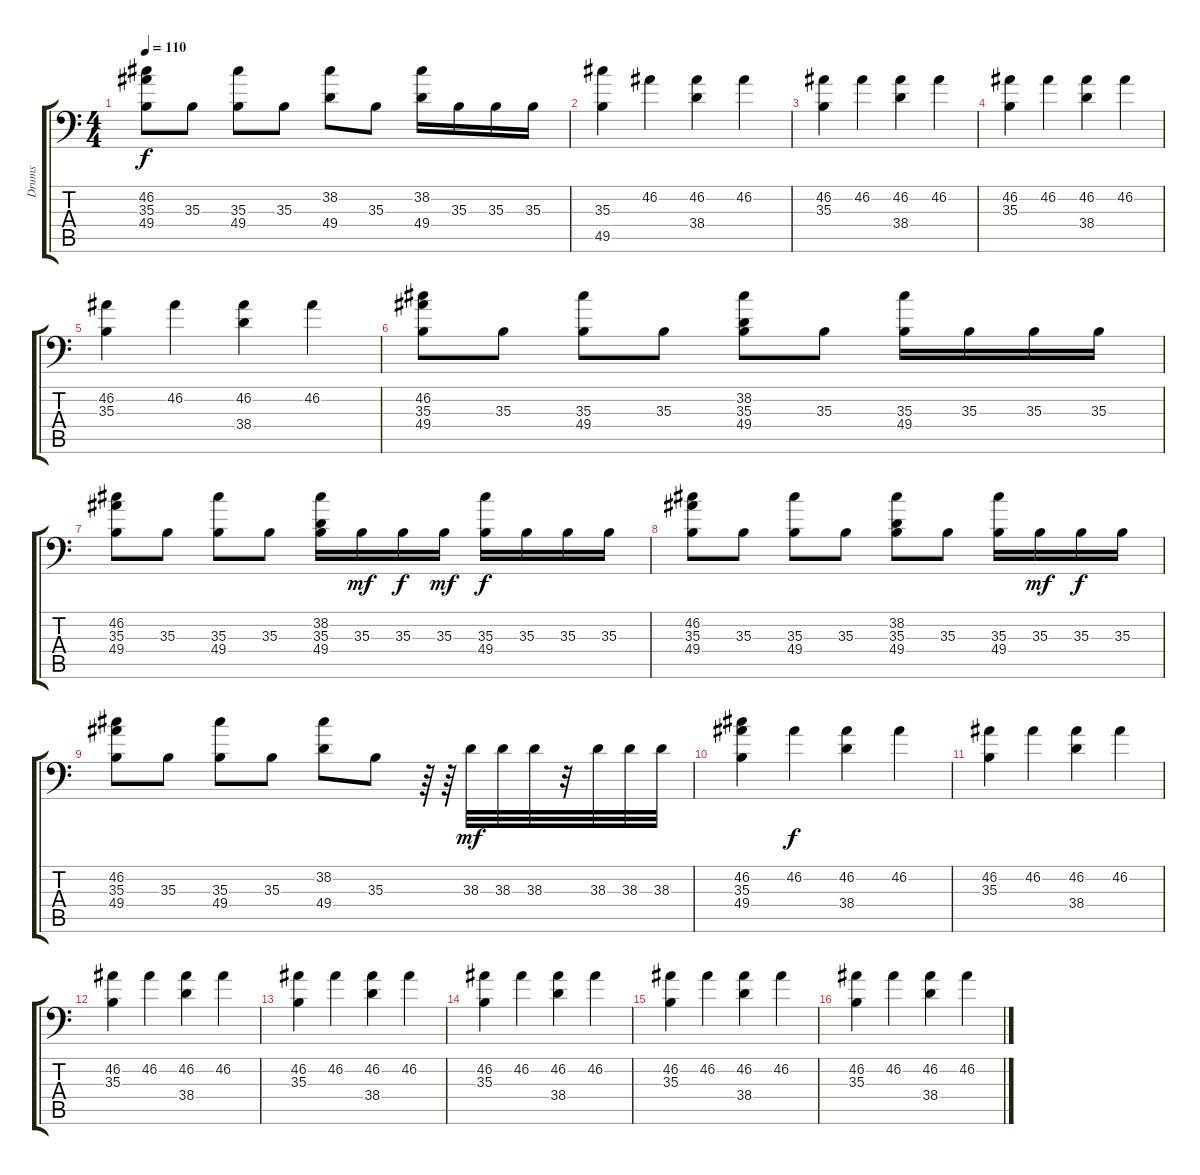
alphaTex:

\track ("Drums" "Drums") {instrument acousticgrandpiano}
\staff {score tabs}
\tuning (C-1 C-1 C-1 C-1 C-1 C-1) {hide}
\ts (4 4)
\tempo 110
\clef f4
\ks c
(46.2 35.3 49.4).8{dy f} 35.3.8 (35.3 49.4).8 35.3.8 (38.2 49.4).8 35.3.8 (38.2 49.4).16 35.3.16 35.3.16 35.3.16 |
(35.3 49.5).4 46.2.4 (46.2 38.4).4 46.2.4 |
(46.2 35.3).4 46.2.4 (46.2 38.4).4 46.2.4 |
(46.2 35.3).4 46.2.4 (46.2 38.4).4 46.2.4 |
(46.2 35.3).4 46.2.4 (46.2 38.4).4 46.2.4 |
(46.2 35.3 49.4).8 35.3.8 (35.3 49.4).8 35.3.8 (38.2 35.3 49.4).8 35.3.8 (35.3 49.4).16 35.3.16 35.3.16 35.3.16 |
(46.2 35.3 49.4).8 35.3.8 (35.3 49.4).8 35.3.8 (38.2 35.3 49.4).16 35.3.16{dy mf} 35.3.16{dy f} 35.3.16{dy mf} (35.3 49.4).16{dy f} 35.3.16 35.3.16 35.3.16 |
(46.2 35.3 49.4).8 35.3.8 (35.3 49.4).8 35.3.8 (38.2 35.3 49.4).8 35.3.8 (35.3 49.4).16 35.3.16{dy mf} 35.3.16{dy f} 35.3.16 |
(46.2 35.3 49.4).8 35.3.8 (35.3 49.4).8 35.3.8 (38.2 49.4).8 35.3.8 r.64 r.64 38.3.32{dy mf} 38.3.32 38.3.32 r.32 38.3.32 38.3.32 38.3.32 |
(46.2 35.3 49.4).4 46.2.4{dy f} (46.2 38.4).4 46.2.4 |
(46.2 35.3).4 46.2.4 (46.2 38.4).4 46.2.4 |
(46.2 35.3).4 46.2.4 (46.2 38.4).4 46.2.4 |
(46.2 35.3).4 46.2.4 (46.2 38.4).4 46.2.4 |
(46.2 35.3).4 46.2.4 (46.2 38.4).4 46.2.4 |
(46.2 35.3).4 46.2.4 (46.2 38.4).4 46.2.4 |
(46.2 35.3).4 46.2.4 (46.2 38.4).4 46.2.4
